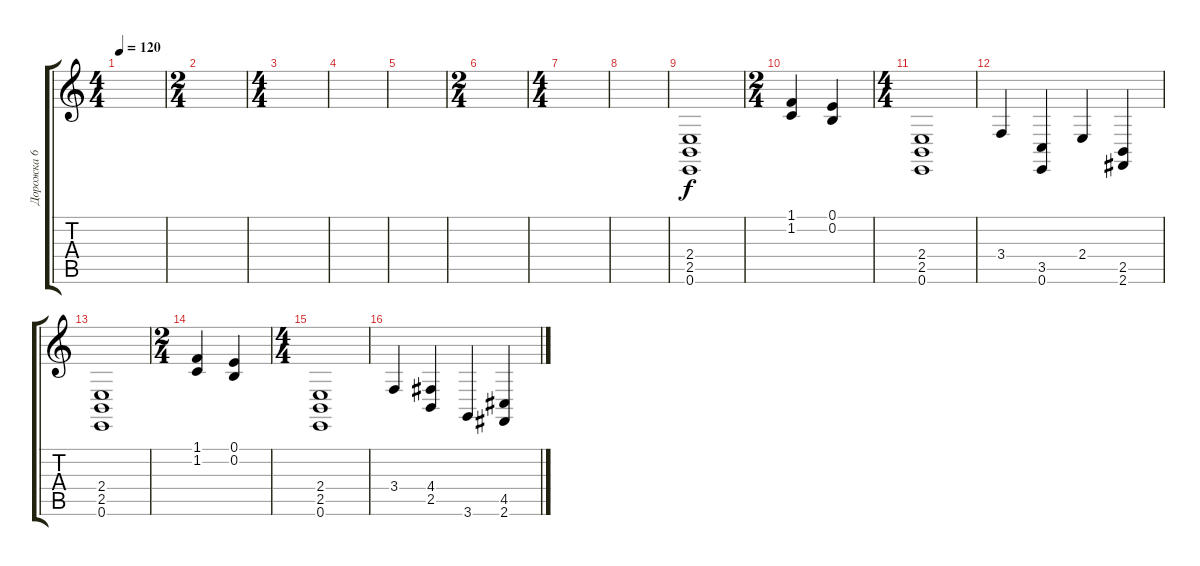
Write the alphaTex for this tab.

\track ("Дорожка 6" "Дорожка 6") {instrument pizzicatostrings}
\staff {score tabs}
\tuning (E4 B3 G3 D3 A2 E2) {hide}
\ts (4 4)
\tempo 120
\clef g2
\ks c
|
\ts (2 4)
|
\ts (4 4)
|
|
|
\ts (2 4)
|
\ts (4 4)
|
|
(2.4 2.5 0.6).1 |
\ts (2 4)
(1.1 1.2).4 (0.1 0.2).4 |
\ts (4 4)
(2.4 2.5 0.6).1 |
3.4.4 (3.5 0.6).4 2.4.4 (2.5 2.6).4 |
(2.4 2.5 0.6).1 |
\ts (2 4)
(1.1 1.2).4 (0.1 0.2).4 |
\ts (4 4)
(2.4 2.5 0.6).1 |
3.4.4 (4.4 2.5).4 3.6.4 (4.5 2.6).4
